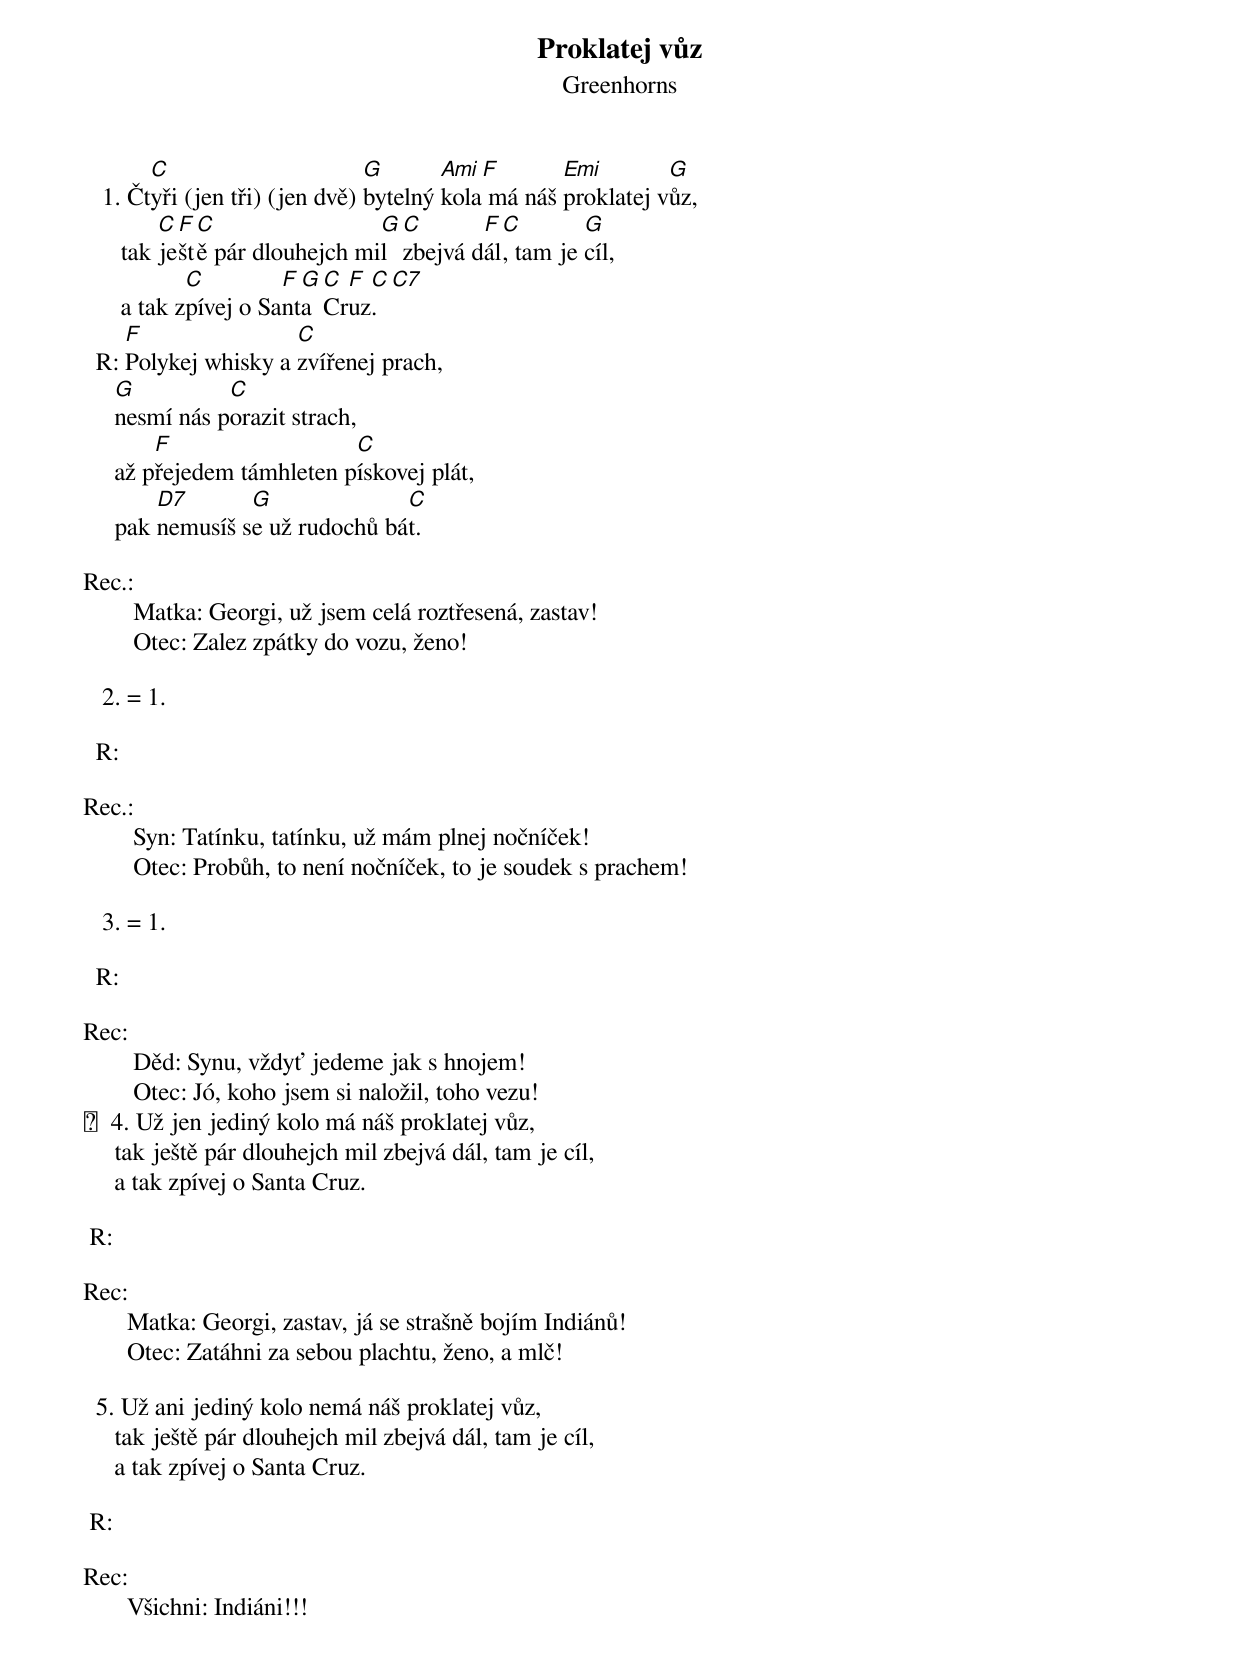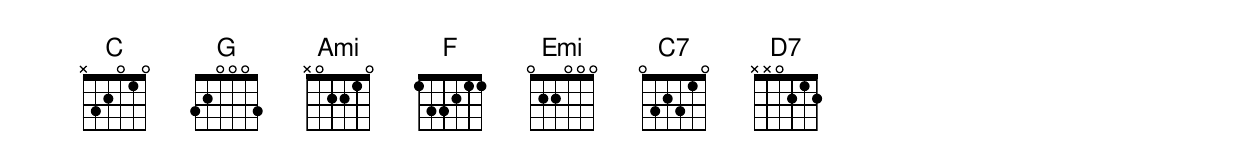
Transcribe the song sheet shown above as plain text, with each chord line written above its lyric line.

                     Proklatej vůz
                            Greenhorns


        C                       G       Ami F       Emi        G
   1. Čtyři (jen tři) (jen dvě) bytelný kola má náš proklatej vůz,
          C F C                 G C       F C        G
      tak ještě pár dlouhejch mil zbejvá dál, tam je cíl,
             C         F G C F C C7
      a tak zpívej o Santa Cruz.
     F                C
  R: Polykej whisky a zvířenej prach,
     G          C
     nesmí nás porazit strach,
         F                  C
     až přejedem támhleten pískovej plát,
         D7       G              C
     pak nemusíš se už rudochů bát.

Rec.:
        Matka: Georgi, už jsem celá roztřesená, zastav!
        Otec: Zalez zpátky do vozu, ženo!

   2. = 1.

  R:

Rec.:
        Syn: Tatínku, tatínku, už mám plnej nočníček!
        Otec: Probůh, to není nočníček, to je soudek s prachem!

   3. = 1.

  R:

Rec:
        Děd: Synu, vždyť jedeme jak s hnojem!
        Otec: Jó, koho jsem si naložil, toho vezu!
  4. Už jen jediný kolo má náš proklatej vůz,
     tak ještě pár dlouhejch mil zbejvá dál, tam je cíl,
     a tak zpívej o Santa Cruz.

 R:

Rec:
       Matka: Georgi, zastav, já se strašně bojím Indiánů!
       Otec: Zatáhni za sebou plachtu, ženo, a mlč!

  5. Už ani jediný kolo nemá náš proklatej vůz,
     tak ještě pár dlouhejch mil zbejvá dál, tam je cíl,
     a tak zpívej o Santa Cruz.

 R:

Rec:
       Všichni: Indiáni!!!
